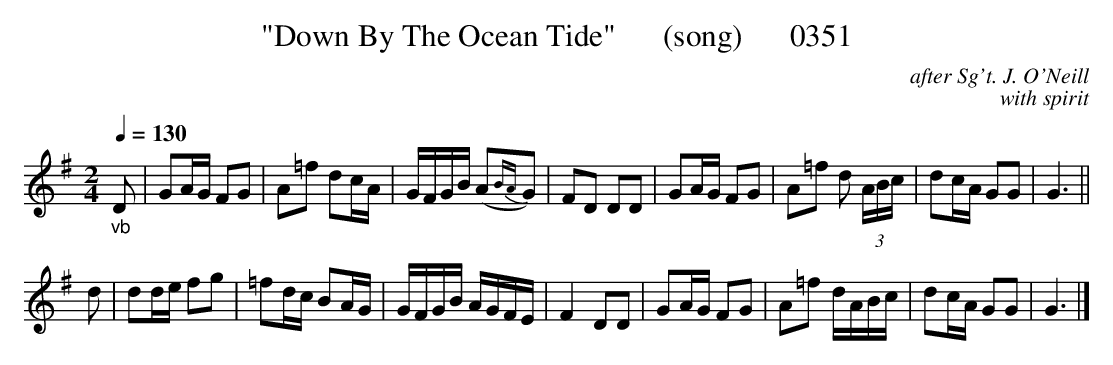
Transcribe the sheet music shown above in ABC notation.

X:1
T:"Down By The Ocean Tide"      (song)      0351
C:after Sg't. J. O'Neill
C:with spirit
Q:1/4=130
M:2/4
L:1/16
K:G
"_vb"D2|G2AG F2G2|A2=f2 d2cA|GFGB (A2{BA}G2)|F2D2 D2D2|G2AG F2G2|A2=f2 d2  (3ABc|d2cA G2G2|G6||
d2|d2de f2g2|=f2dc B2AG|GFGB AGFE|F4D2D2|G2AG F2G2|A2=f2 dABc|d2cA G2G2|G6|]
